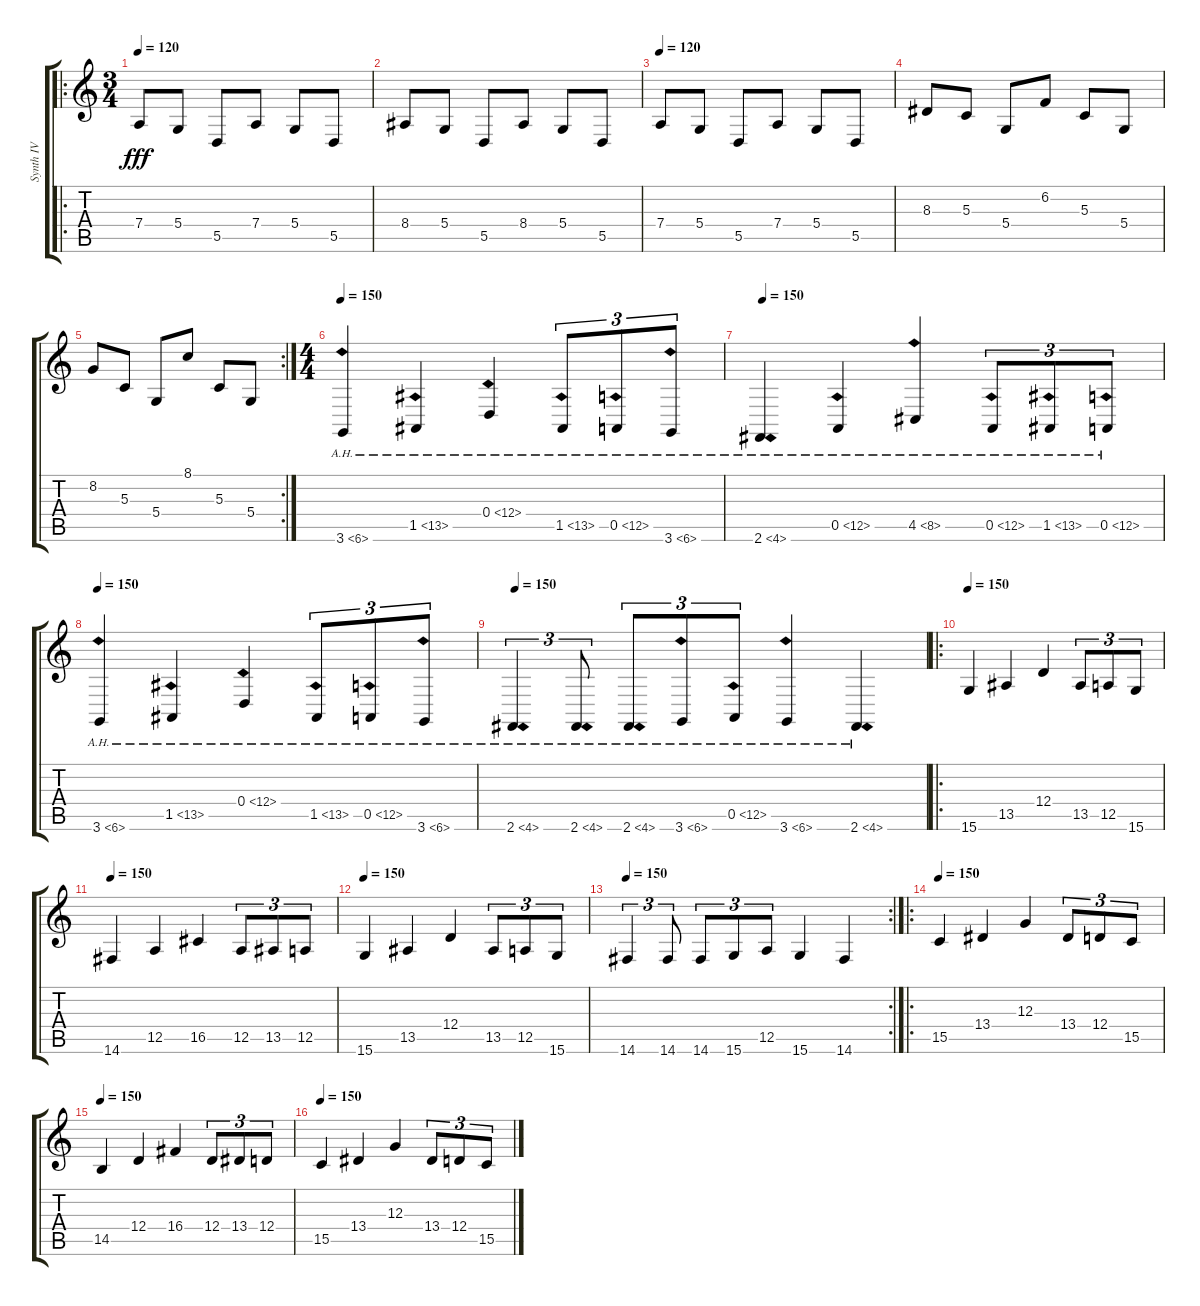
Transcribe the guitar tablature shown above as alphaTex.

\track ("Synth IV" "Synth IV") {instrument orchestralharp}
\staff {score tabs}
\tuning (E4 B3 G3 D3 A2 E2) {hide}
\ro
\ts (3 4)
\tempo 120
\clef g2
\ks c
7.4.8{dy fff volume 14 instrument pad1newage} 5.4.8 5.5.8 7.4.8 5.4.8 5.5.8 |
8.4.8 5.4.8 5.5.8 8.4.8 5.4.8 5.5.8 |
\tempo 120
7.4.8 5.4.8 5.5.8 7.4.8 5.4.8 5.5.8 |
8.3.8 5.3.8 5.4.8 6.2.8 5.3.8 5.4.8 |
\rc 2
8.2.8 5.3.8 5.4.8 8.1.8 5.3.8 5.4.8 |
\ts (4 4)
\tempo 150
3.6{ah 3}.4{instrument churchorgan} 1.5{ah 12}.4 0.4{ah 12}.4 1.5{ah 12}.8{tu (3 2)} 0.5{ah 12}.8{tu (3 2)} 3.6{ah 3}.8{tu (3 2)} |
\tempo 150
2.6{ah 2}.4{instrument churchorgan} 0.5{ah 12}.4 4.5{ah 4}.4 0.5{ah 12}.8{tu (3 2)} 1.5{ah 12}.8{tu (3 2)} 0.5{ah 12}.8{tu (3 2)} |
\tempo 150
3.6{ah 3}.4{instrument churchorgan} 1.5{ah 12}.4 0.4{ah 12}.4 1.5{ah 12}.8{tu (3 2)} 0.5{ah 12}.8{tu (3 2)} 3.6{ah 3}.8{tu (3 2)} |
\tempo 150
2.6{ah 2}.4{tu (3 2) instrument churchorgan} 2.6{ah 2}.8{tu (3 2)} 2.6{ah 2}.8{tu (3 2)} 3.6{ah 3}.8{tu (3 2)} 0.5{ah 12}.8{tu (3 2)} 3.6{ah 3}.4 2.6{ah 2}.4 |
\ro
\tempo 150
15.6.4{volume 16 instrument churchorgan} 13.5.4 12.4.4 13.5.8{tu (3 2)} 12.5.8{tu (3 2)} 15.6.8{tu (3 2)} |
\tempo 150
14.6.4{instrument churchorgan} 12.5.4 16.5.4 12.5.8{tu (3 2)} 13.5.8{tu (3 2)} 12.5.8{tu (3 2)} |
\tempo 150
15.6.4{instrument churchorgan} 13.5.4 12.4.4 13.5.8{tu (3 2)} 12.5.8{tu (3 2)} 15.6.8{tu (3 2)} |
\rc 2
\tempo 150
14.6.4{tu (3 2) instrument churchorgan} 14.6.8{tu (3 2)} 14.6.8{tu (3 2)} 15.6.8{tu (3 2)} 12.5.8{tu (3 2)} 15.6.4 14.6.4 |
\ro
\tempo 150
15.5.4{volume 16 instrument churchorgan} 13.4.4 12.3.4 13.4.8{tu (3 2)} 12.4.8{tu (3 2)} 15.5.8{tu (3 2)} |
\tempo 150
14.5.4{instrument churchorgan} 12.4.4 16.4.4 12.4.8{tu (3 2)} 13.4.8{tu (3 2)} 12.4.8{tu (3 2)} |
\tempo 150
15.5.4{instrument churchorgan} 13.4.4 12.3.4 13.4.8{tu (3 2)} 12.4.8{tu (3 2)} 15.5.8{tu (3 2)}
